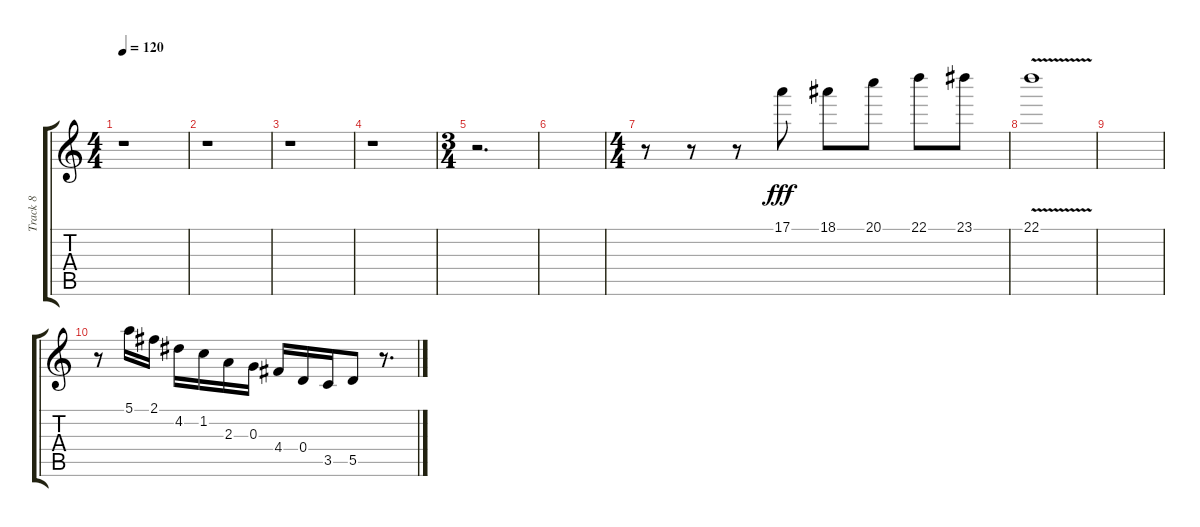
\track ("Track 8" "Track 8") {instrument distortionguitar}
\staff {score tabs}
\tuning (E4 B3 G3 D3 A2 E2) {hide}
\ts (4 4)
\tempo 120
\clef g2
\ks c
r.1{dy fff} |
r.1 |
r.1 |
r.1 |
\ts (3 4)
r.2{d} |
|
\ts (4 4)
r.8{instrument overdrivenguitar} r.8 r.8 17.1.8 18.1.8 20.1.8 22.1.8 23.1.8 |
22.1{v}.1 |
|
r.8 5.1.16 2.1.16 4.2.16 1.2.16 2.3.16 0.3.16 4.4.16 0.4.16 3.5.16 5.5.8 r.8{d}
